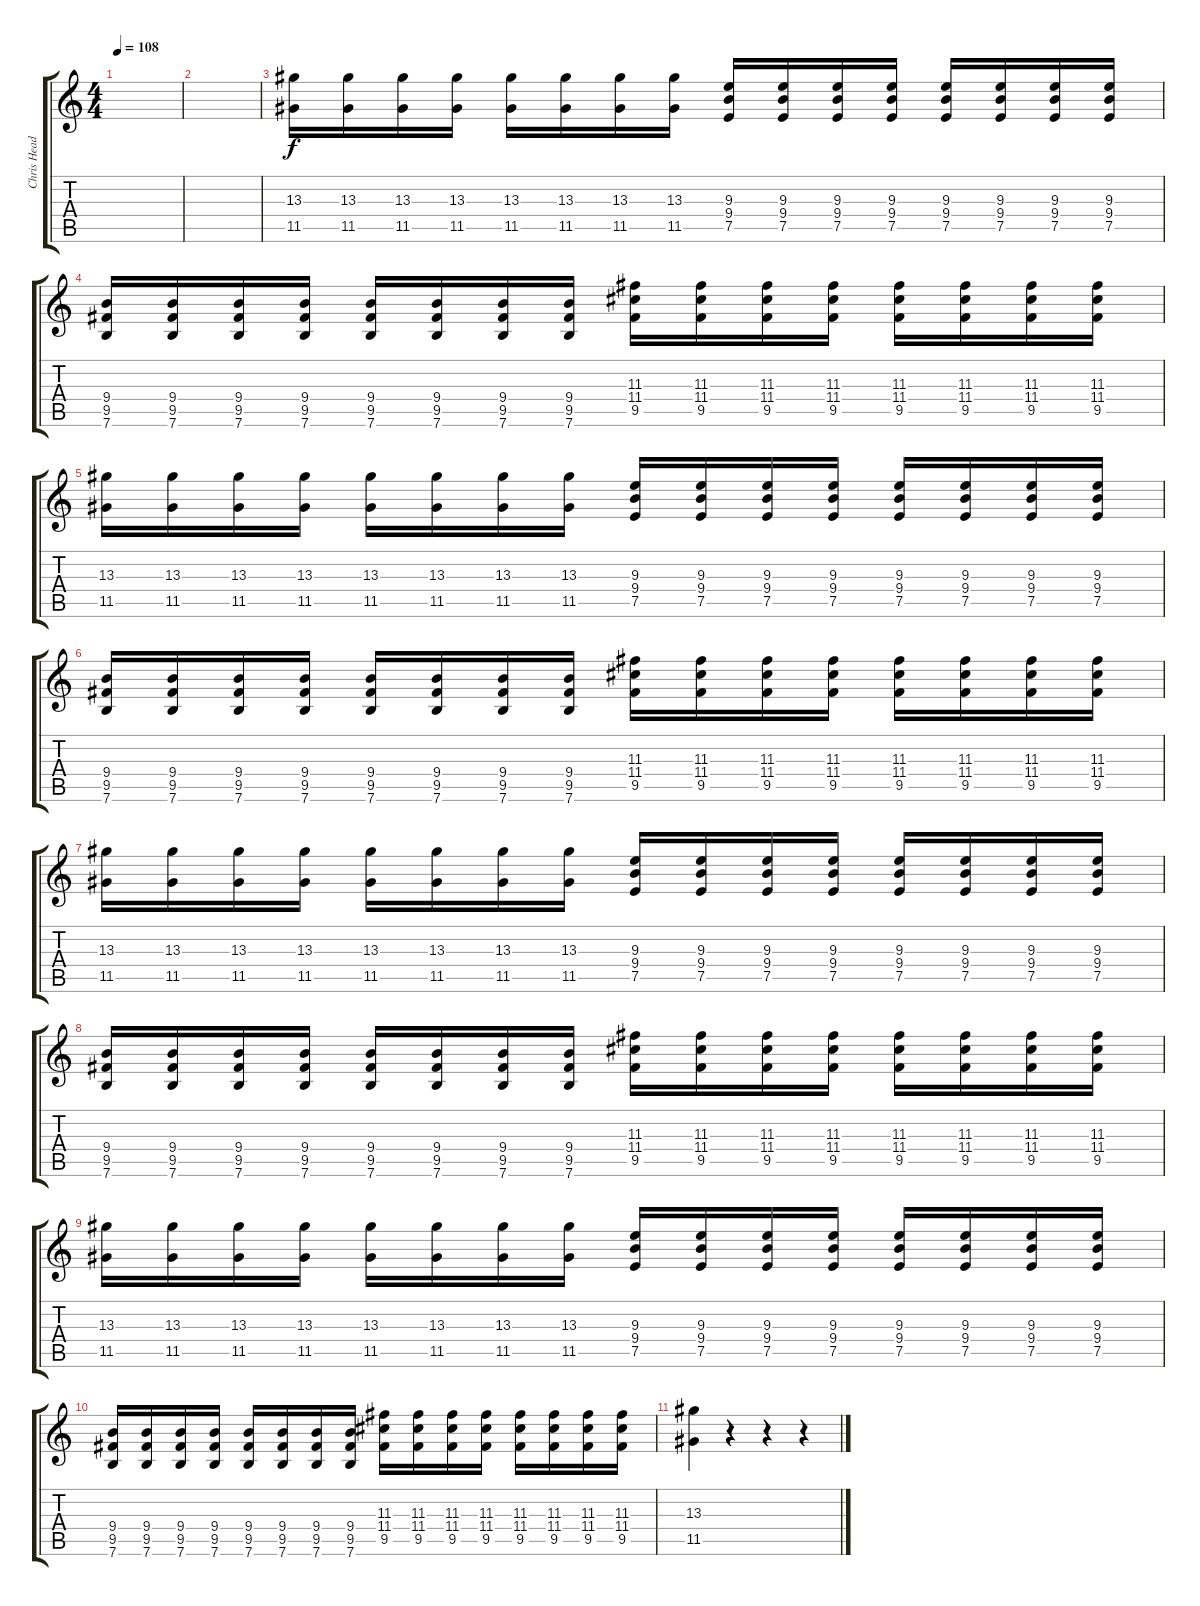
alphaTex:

\track ("Chris Head" "Chris Head") {instrument distortionguitar}
\staff {score tabs}
\tuning (E4 B3 G3 D3 A2 E2) {hide}
\ts (4 4)
\tempo 108
\clef g2
\ks c
|
|
(13.3 11.5).16 (13.3 11.5).16 (13.3 11.5).16 (13.3 11.5).16 (13.3 11.5).16 (13.3 11.5).16 (13.3 11.5).16 (13.3 11.5).16 (9.3 9.4 7.5).16 (9.3 9.4 7.5).16 (9.3 9.4 7.5).16 (9.3 9.4 7.5).16 (9.3 9.4 7.5).16 (9.3 9.4 7.5).16 (9.3 9.4 7.5).16 (9.3 9.4 7.5).16 |
(9.4 9.5 7.6).16 (9.4 9.5 7.6).16 (9.4 9.5 7.6).16 (9.4 9.5 7.6).16 (9.4 9.5 7.6).16 (9.4 9.5 7.6).16 (9.4 9.5 7.6).16 (9.4 9.5 7.6).16 (11.3 11.4 9.5).16 (11.3 11.4 9.5).16 (11.3 11.4 9.5).16 (11.3 11.4 9.5).16 (11.3 11.4 9.5).16 (11.3 11.4 9.5).16 (11.3 11.4 9.5).16 (11.3 11.4 9.5).16 |
(13.3 11.5).16 (13.3 11.5).16 (13.3 11.5).16 (13.3 11.5).16 (13.3 11.5).16 (13.3 11.5).16 (13.3 11.5).16 (13.3 11.5).16 (9.3 9.4 7.5).16 (9.3 9.4 7.5).16 (9.3 9.4 7.5).16 (9.3 9.4 7.5).16 (9.3 9.4 7.5).16 (9.3 9.4 7.5).16 (9.3 9.4 7.5).16 (9.3 9.4 7.5).16 |
(9.4 9.5 7.6).16 (9.4 9.5 7.6).16 (9.4 9.5 7.6).16 (9.4 9.5 7.6).16 (9.4 9.5 7.6).16 (9.4 9.5 7.6).16 (9.4 9.5 7.6).16 (9.4 9.5 7.6).16 (11.3 11.4 9.5).16 (11.3 11.4 9.5).16 (11.3 11.4 9.5).16 (11.3 11.4 9.5).16 (11.3 11.4 9.5).16 (11.3 11.4 9.5).16 (11.3 11.4 9.5).16 (11.3 11.4 9.5).16 |
(13.3 11.5).16 (13.3 11.5).16 (13.3 11.5).16 (13.3 11.5).16 (13.3 11.5).16 (13.3 11.5).16 (13.3 11.5).16 (13.3 11.5).16 (9.3 9.4 7.5).16 (9.3 9.4 7.5).16 (9.3 9.4 7.5).16 (9.3 9.4 7.5).16 (9.3 9.4 7.5).16 (9.3 9.4 7.5).16 (9.3 9.4 7.5).16 (9.3 9.4 7.5).16 |
(9.4 9.5 7.6).16 (9.4 9.5 7.6).16 (9.4 9.5 7.6).16 (9.4 9.5 7.6).16 (9.4 9.5 7.6).16 (9.4 9.5 7.6).16 (9.4 9.5 7.6).16 (9.4 9.5 7.6).16 (11.3 11.4 9.5).16 (11.3 11.4 9.5).16 (11.3 11.4 9.5).16 (11.3 11.4 9.5).16 (11.3 11.4 9.5).16 (11.3 11.4 9.5).16 (11.3 11.4 9.5).16 (11.3 11.4 9.5).16 |
(13.3 11.5).16 (13.3 11.5).16 (13.3 11.5).16 (13.3 11.5).16 (13.3 11.5).16 (13.3 11.5).16 (13.3 11.5).16 (13.3 11.5).16 (9.3 9.4 7.5).16 (9.3 9.4 7.5).16 (9.3 9.4 7.5).16 (9.3 9.4 7.5).16 (9.3 9.4 7.5).16 (9.3 9.4 7.5).16 (9.3 9.4 7.5).16 (9.3 9.4 7.5).16 |
(9.4 9.5 7.6).16 (9.4 9.5 7.6).16 (9.4 9.5 7.6).16 (9.4 9.5 7.6).16 (9.4 9.5 7.6).16 (9.4 9.5 7.6).16 (9.4 9.5 7.6).16 (9.4 9.5 7.6).16 (11.3 11.4 9.5).16 (11.3 11.4 9.5).16 (11.3 11.4 9.5).16 (11.3 11.4 9.5).16 (11.3 11.4 9.5).16 (11.3 11.4 9.5).16 (11.3 11.4 9.5).16 (11.3 11.4 9.5).16 |
(13.3 11.5).4 r.4 r.4 r.4
